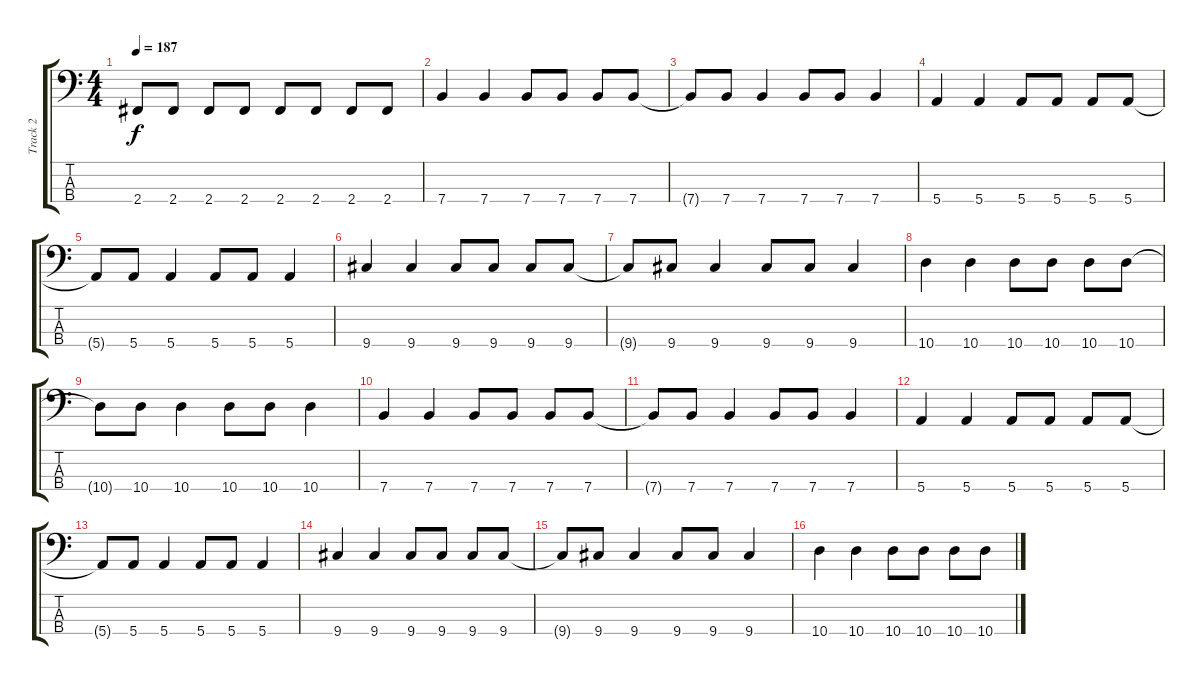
\track ("Track 2" "Track 2") {instrument electricbasspick}
\staff {score tabs}
\tuning (G2 D2 A1 E1) {hide}
\ts (4 4)
\tempo 187
\clef f4
\ks c
2.4.8{dy f} 2.4.8 2.4.8 2.4.8 2.4.8 2.4.8 2.4.8 2.4.8 |
7.4.4 7.4.4 7.4.8 7.4.8 7.4.8 7.4.8 |
7.4{t}.8 7.4.8 7.4.4 7.4.8 7.4.8 7.4.4 |
5.4.4 5.4.4 5.4.8 5.4.8 5.4.8 5.4.8 |
5.4{t}.8 5.4.8 5.4.4 5.4.8 5.4.8 5.4.4 |
9.4.4 9.4.4 9.4.8 9.4.8 9.4.8 9.4.8 |
9.4{t}.8 9.4.8 9.4.4 9.4.8 9.4.8 9.4.4 |
10.4.4 10.4.4 10.4.8 10.4.8 10.4.8 10.4.8 |
10.4{t}.8 10.4.8 10.4.4 10.4.8 10.4.8 10.4.4 |
7.4.4 7.4.4 7.4.8 7.4.8 7.4.8 7.4.8 |
7.4{t}.8 7.4.8 7.4.4 7.4.8 7.4.8 7.4.4 |
5.4.4 5.4.4 5.4.8 5.4.8 5.4.8 5.4.8 |
5.4{t}.8 5.4.8 5.4.4 5.4.8 5.4.8 5.4.4 |
9.4.4 9.4.4 9.4.8 9.4.8 9.4.8 9.4.8 |
9.4{t}.8 9.4.8 9.4.4 9.4.8 9.4.8 9.4.4 |
10.4.4 10.4.4 10.4.8 10.4.8 10.4.8 10.4.8
